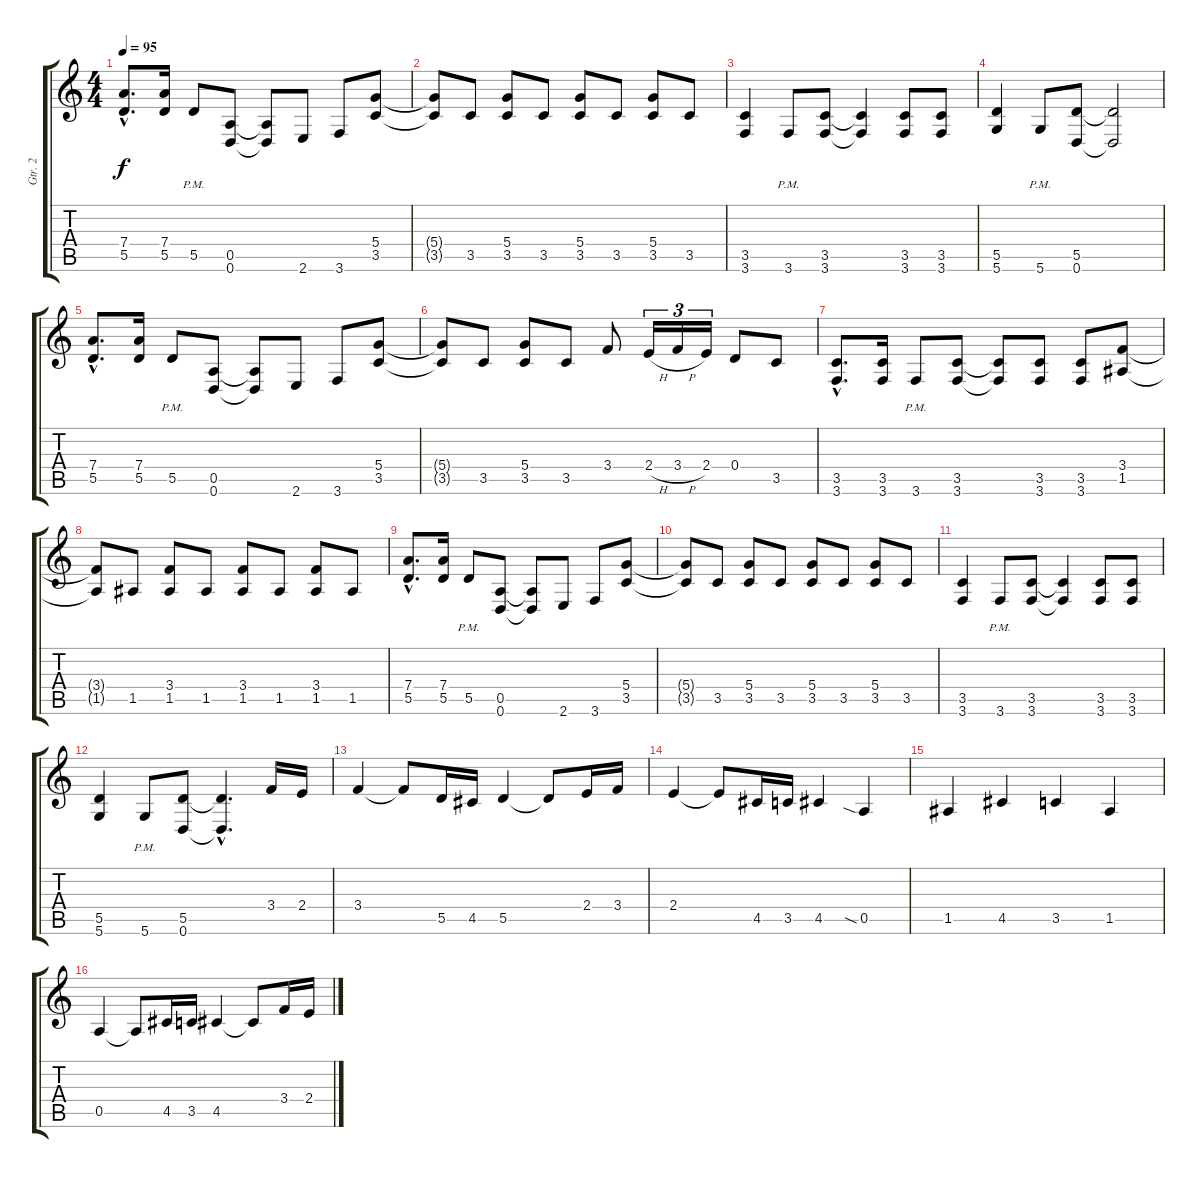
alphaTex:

\track ("Gtr. 2" "Gtr. 2") {instrument distortionguitar}
\staff {score tabs}
\tuning (E4 B3 G3 D3 A2 D2) {hide}
\ts (4 4)
\tempo 95
\clef g2
\ks c
(7.4{hac} 5.5{hac}).8{d dy f} (7.4 5.5).16 5.5{pm}.8 (0.5 0.6).8 (0.5{t} 0.6{t}).8 2.6.8 3.6.8 (5.4 3.5).8 |
(5.4{t} 3.5{t}).8 3.5.8 (5.4 3.5).8 3.5.8 (5.4 3.5).8 3.5.8 (5.4 3.5).8 3.5.8 |
(3.5 3.6).4 3.6{pm}.8 (3.5 3.6).8 (3.5{t} 3.6{t}).4 (3.5 3.6).8 (3.5 3.6).8 |
(5.5 5.6).4 5.6{pm}.8 (5.5 0.6).8 (5.5{t} 0.6{t}).2 |
(7.4{hac} 5.5{hac}).8{d} (7.4 5.5).16 5.5{pm}.8 (0.5 0.6).8 (0.5{t} 0.6{t}).8 2.6.8 3.6.8 (5.4 3.5).8 |
(5.4{t} 3.5{t}).8 3.5.8 (5.4 3.5).8 3.5.8 3.4.8 2.4{h}.16{tu (3 2)} 3.4{h}.16{tu (3 2)} 2.4.16{tu (3 2)} 0.4.8 3.5.8 |
(3.5{hac} 3.6{hac}).8{d} (3.5 3.6).16 3.6{pm}.8 (3.5 3.6).8 (3.5{t} 3.6{t}).8 (3.5 3.6).8 (3.5 3.6).8 (3.4 1.5).8 |
(3.4{t} 1.5{t}).8 1.5.8 (3.4 1.5).8 1.5.8 (3.4 1.5).8 1.5.8 (3.4 1.5).8 1.5.8 |
(7.4{hac} 5.5{hac}).8{d} (7.4 5.5).16 5.5{pm}.8 (0.5 0.6).8 (0.5{t} 0.6{t}).8 2.6.8 3.6.8 (5.4 3.5).8 |
(5.4{t} 3.5{t}).8 3.5.8 (5.4 3.5).8 3.5.8 (5.4 3.5).8 3.5.8 (5.4 3.5).8 3.5.8 |
(3.5 3.6).4 3.6{pm}.8 (3.5 3.6).8 (3.5{t} 3.6{t}).4 (3.5 3.6).8 (3.5 3.6).8 |
(5.5 5.6).4 5.6{pm}.8 (5.5 0.6).8 (5.5{hac t} 0.6{hac t}).4{d} 3.4.16 2.4.16 |
3.4.4 3.4{t}.8 5.5.16 4.5.16 5.5.4 5.5{t}.8 2.4.16 3.4.16 |
2.4.4 2.4{t}.8 4.5.16 3.5.16 4.5.4 0.5{sia}.4 |
1.5.4 4.5.4 3.5.4 1.5.4 |
0.5.4 0.5{t}.8 4.5.16 3.5.16 4.5.4 4.5{t}.8 3.4.16 2.4.16
